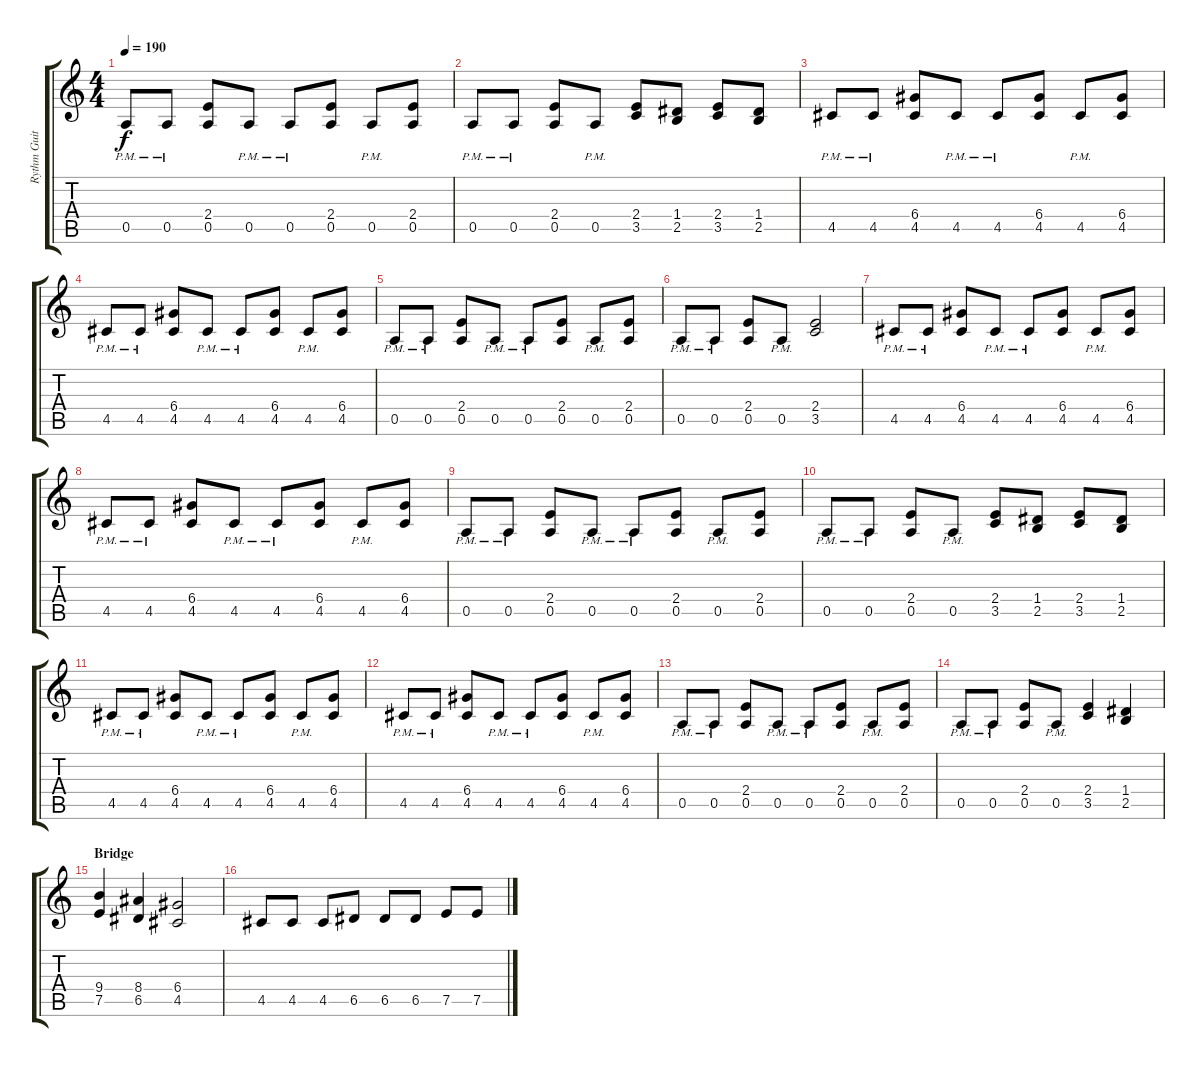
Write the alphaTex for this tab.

\track ("Rythm Guitar / Kim" "Rythm Guit") {instrument distortionguitar}
\staff {score tabs}
\tuning (E4 B3 G3 D3 A2 E2) {hide}
\ts (4 4)
\tempo 190
\clef g2
\ks c
0.5{pm}.8{dy f} 0.5{pm}.8 (2.4 0.5).8 0.5{pm}.8 0.5{pm}.8 (2.4 0.5).8 0.5{pm}.8 (2.4 0.5).8 |
0.5{pm}.8 0.5{pm}.8 (2.4 0.5).8 0.5{pm}.8 (2.4 3.5).8 (1.4 2.5).8 (2.4 3.5).8 (1.4 2.5).8 |
4.5{pm}.8 4.5{pm}.8 (6.4 4.5).8 4.5{pm}.8 4.5{pm}.8 (6.4 4.5).8 4.5{pm}.8 (6.4 4.5).8 |
4.5{pm}.8 4.5{pm}.8 (6.4 4.5).8 4.5{pm}.8 4.5{pm}.8 (6.4 4.5).8 4.5{pm}.8 (6.4 4.5).8 |
0.5{pm}.8 0.5{pm}.8 (2.4 0.5).8 0.5{pm}.8 0.5{pm}.8 (2.4 0.5).8 0.5{pm}.8 (2.4 0.5).8 |
0.5{pm}.8 0.5{pm}.8 (2.4 0.5).8 0.5{pm}.8 (2.4 3.5).2 |
4.5{pm}.8 4.5{pm}.8 (6.4 4.5).8 4.5{pm}.8 4.5{pm}.8 (6.4 4.5).8 4.5{pm}.8 (6.4 4.5).8 |
4.5{pm}.8 4.5{pm}.8 (6.4 4.5).8 4.5{pm}.8 4.5{pm}.8 (6.4 4.5).8 4.5{pm}.8 (6.4 4.5).8 |
0.5{pm}.8 0.5{pm}.8 (2.4 0.5).8 0.5{pm}.8 0.5{pm}.8 (2.4 0.5).8 0.5{pm}.8 (2.4 0.5).8 |
0.5{pm}.8 0.5{pm}.8 (2.4 0.5).8 0.5{pm}.8 (2.4 3.5).8 (1.4 2.5).8 (2.4 3.5).8 (1.4 2.5).8 |
4.5{pm}.8 4.5{pm}.8 (6.4 4.5).8 4.5{pm}.8 4.5{pm}.8 (6.4 4.5).8 4.5{pm}.8 (6.4 4.5).8 |
4.5{pm}.8 4.5{pm}.8 (6.4 4.5).8 4.5{pm}.8 4.5{pm}.8 (6.4 4.5).8 4.5{pm}.8 (6.4 4.5).8 |
0.5{pm}.8 0.5{pm}.8 (2.4 0.5).8 0.5{pm}.8 0.5{pm}.8 (2.4 0.5).8 0.5{pm}.8 (2.4 0.5).8 |
0.5{pm}.8 0.5{pm}.8 (2.4 0.5).8 0.5{pm}.8 (2.4 3.5).4 (1.4 2.5).4 |
\section ("" "Bridge")
(9.4 7.5).4 (8.4 6.5).4 (6.4 4.5).2 |
4.5.8 4.5.8 4.5.8 6.5.8 6.5.8 6.5.8 7.5.8 7.5.8
